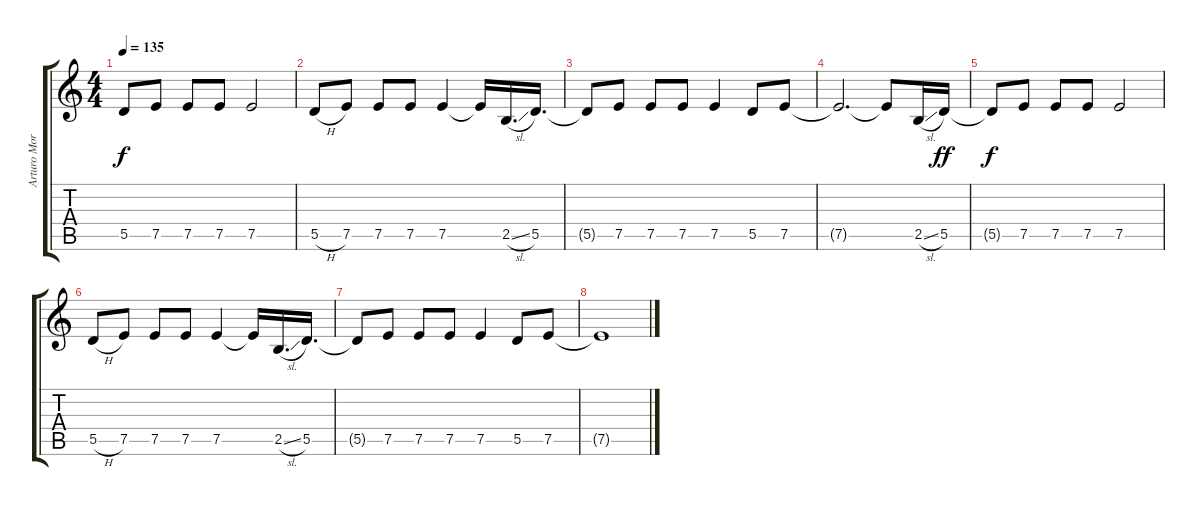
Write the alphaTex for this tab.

\track ("Arturo Morras" "Arturo Mor") {instrument overdrivenguitar}
\staff {score tabs}
\tuning (E4 B3 G3 D3 A2 E2) {hide}
\ts (4 4)
\tempo 135
\clef g2
\ks c
5.5{t}.8{dy f} 7.5.8 7.5.8 7.5.8 7.5.2 |
5.5{h}.8 7.5.8 7.5.8 7.5.8 7.5.4 7.5{t}.16 2.5{sl}.16{d} 5.5.16{d} |
5.5{t}.8 7.5.8 7.5.8 7.5.8 7.5.4 5.5.8 7.5.8 |
7.5{t}.2{d} 7.5{t}.8 2.5{sl}.16 5.5.16{dy ff} |
5.5{t}.8{dy f} 7.5.8 7.5.8 7.5.8 7.5.2 |
5.5{h}.8 7.5.8 7.5.8 7.5.8 7.5.4 7.5{t}.16 2.5{sl}.16{d} 5.5.16{d} |
5.5{t}.8 7.5.8 7.5.8 7.5.8 7.5.4 5.5.8 7.5.8 |
7.5{t}.1
